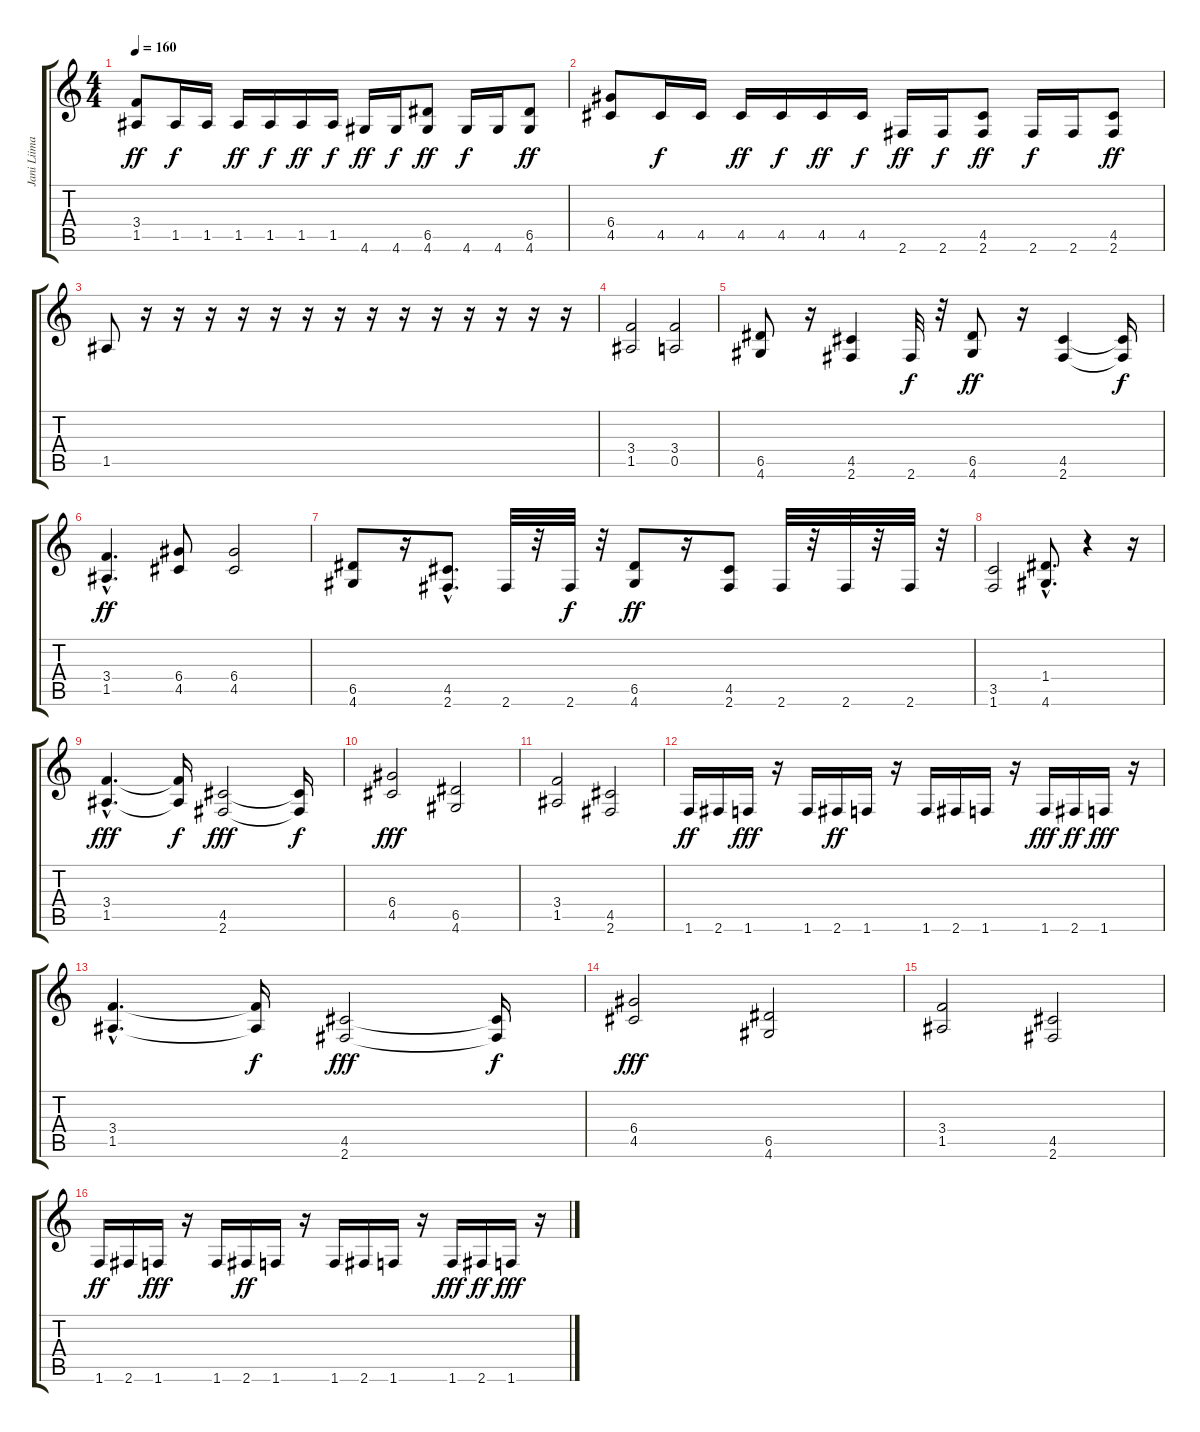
\track ("Jani Liimatainen" "Jani Liima") {instrument overdrivenguitar}
\staff {score tabs}
\tuning (E4 B3 G3 D3 A2 E2) {hide}
\ts (4 4)
\tempo 160
\clef g2
\ks c
(3.4 1.5).8{dy ff} 1.5.16{dy f} 1.5.16 1.5.16{dy ff} 1.5.16{dy f} 1.5.16{dy ff} 1.5.16{dy f} 4.6.16{dy ff} 4.6.16{dy f} (6.5 4.6).8{dy ff} 4.6.16{dy f} 4.6.16 (6.5 4.6).8{dy ff} |
(6.4 4.5).8 4.5.16{dy f} 4.5.16 4.5.16{dy ff} 4.5.16{dy f} 4.5.16{dy ff} 4.5.16{dy f} 2.6.16{dy ff} 2.6.16{dy f} (4.5 2.6).8{dy ff} 2.6.16{dy f} 2.6.16 (4.5 2.6).8{dy ff} |
1.5.8 r.16 r.16 r.16 r.16 r.16 r.16 r.16 r.16 r.16 r.16 r.16 r.16 r.16 r.16 |
(3.4 1.5).2 (3.4 0.5).2 |
(6.5 4.6).8 r.16 (4.5 2.6).4 2.6.32{dy f} r.32 (6.5 4.6).8{dy ff} r.16 (4.5 2.6).4 (4.5{t} 2.6{t}).16{dy f} |
(3.4{hac} 1.5{hac}).4{d dy ff} (6.4 4.5).8 (6.4 4.5).2 |
(6.5 4.6).8 r.16 (4.5{hac} 2.6{hac}).8{d} 2.6.32 r.32 2.6.32{dy f} r.32 (6.5 4.6).8{dy ff} r.16 (4.5 2.6).8 2.6.32 r.32 2.6.32 r.32 2.6.32 r.32 |
(3.5 1.6).2 (1.4{hac} 4.6{hac}).8{d} r.4 r.16 |
(3.4{hac} 1.5{hac}).4{d dy fff} (3.4{t} 1.5{t}).16{dy f} (4.5 2.6).2{dy fff} (4.5{t} 2.6{t}).16{dy f} |
(6.4 4.5).2{dy fff} (6.5 4.6).2 |
(3.4 1.5).2 (4.5 2.6).2 |
1.6.16{dy ff} 2.6.16 1.6.16{dy fff} r.16 1.6.16 2.6.16{dy ff} 1.6.16 r.16 1.6.16 2.6.16 1.6.16 r.16 1.6.16{dy fff} 2.6.16{dy ff} 1.6.16{dy fff} r.16 |
(3.4{hac} 1.5{hac}).4{d} (3.4{t} 1.5{t}).16{dy f} (4.5 2.6).2{dy fff} (4.5{t} 2.6{t}).16{dy f} |
(6.4 4.5).2{dy fff} (6.5 4.6).2 |
(3.4 1.5).2 (4.5 2.6).2 |
1.6.16{dy ff} 2.6.16 1.6.16{dy fff} r.16 1.6.16 2.6.16{dy ff} 1.6.16 r.16 1.6.16 2.6.16 1.6.16 r.16 1.6.16{dy fff} 2.6.16{dy ff} 1.6.16{dy fff} r.16
